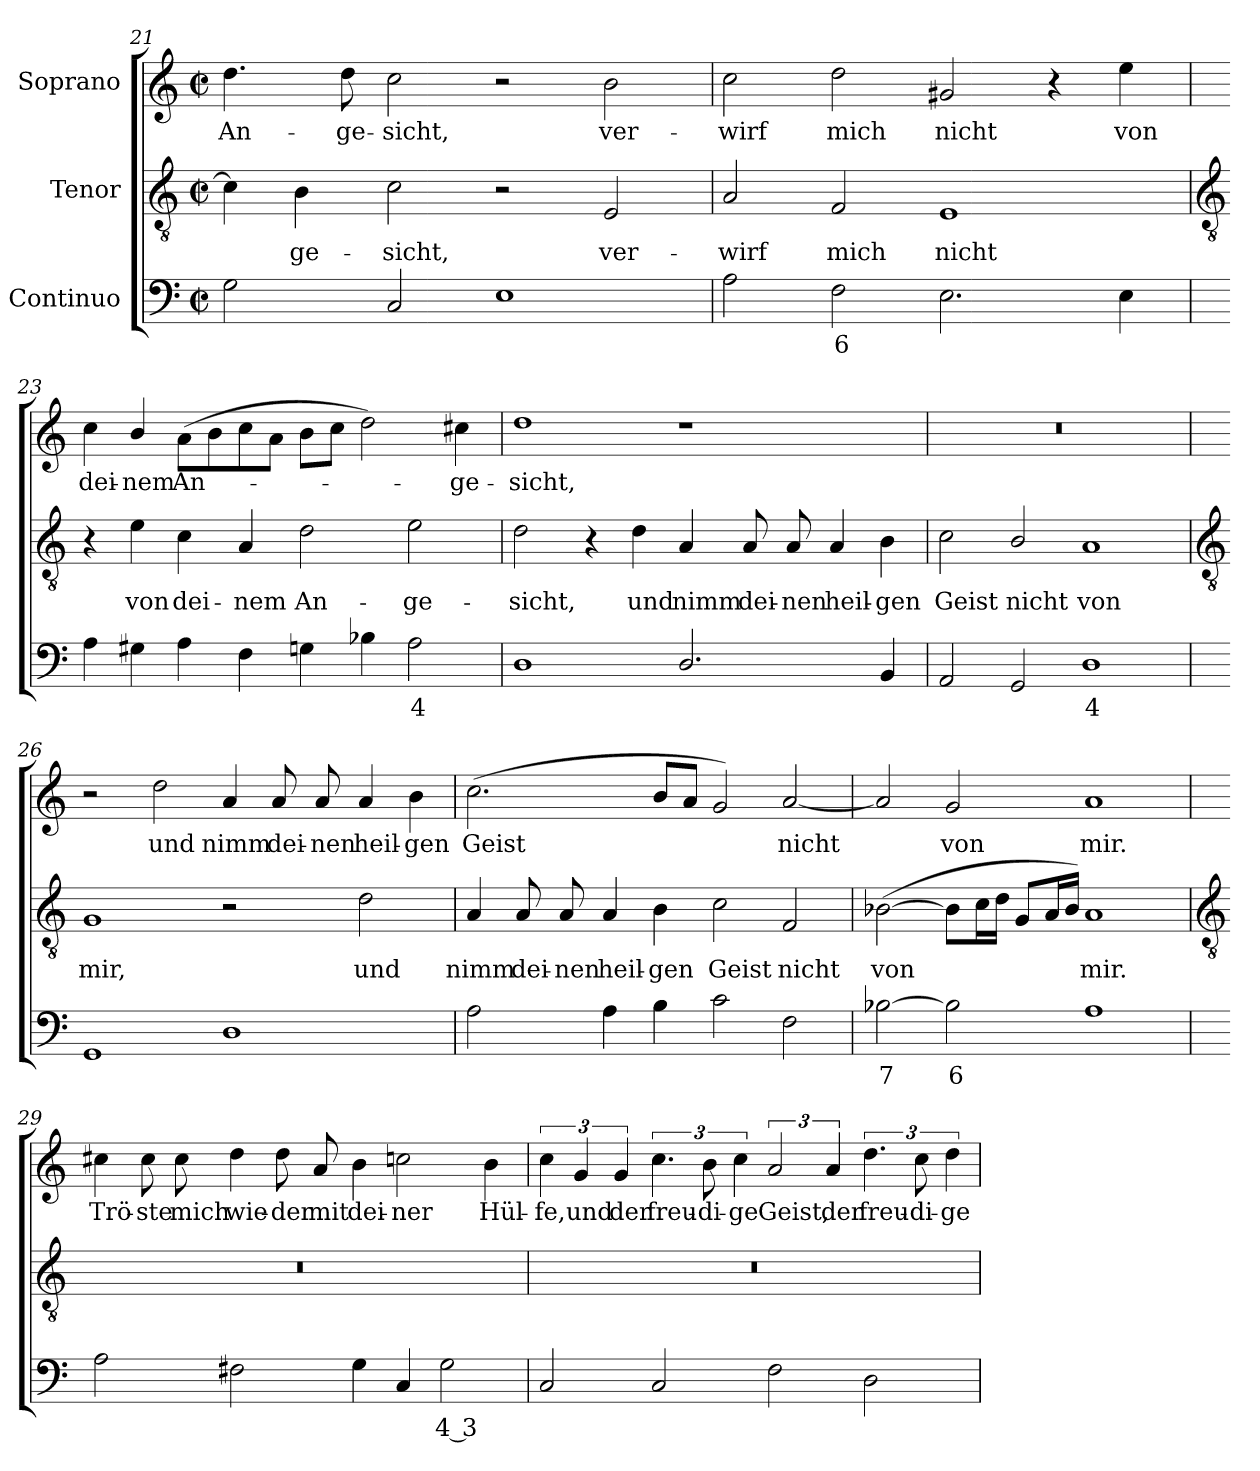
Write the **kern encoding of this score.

**kern	**text	**kern	**text	**kern	**text
*part3	*part3	*part2	*part2	*part1	*part1
*staff3	*staff3	*staff2	*staff2	*staff1	*staff1
*I"Continuo	*	*I"Tenor	*	*I"Soprano	*
*clefF4	*	*clefGv2	*	*clefG2	*
*k[]	*	*k[]	*	*k[]	*
*C:	*	*C:	*	*C:	*
*M4/2	*	*M4/2	*	*M4/2	*
*met(c|)	*	*met(c|)	*	*met(c|)	*
=21	=21	=21	=21	=21	=21
!	!	!	!	!	!LO:LY:b
2G	.	4c]	.	4.dd	An-
!	!	!	!LO:LY:b	!	!
.	.	4B	ge-	.	.
!	!	!	!	!	!LO:LY:b
.	.	.	.	8dd	-ge-
!	!	!	!LO:LY:b	!	!LO:LY:b
2C	.	2c	-sicht,	2cc	-sicht,
1E	.	2r	.	2r	.
!	!	!	!LO:LY:b	!	!LO:LY:b
.	.	2E	ver-	2b	ver-
=22	=22	=22	=22	=22	=22
!	!	!	!LO:LY:b	!	!LO:LY:b
2A	.	2A	-wirf	2cc	-wirf
!	!LO:LY:b	!	!LO:LY:b	!	!LO:LY:b
2F	6	2F	mich	2dd	mich
!	!	!	!LO:LY:b	!	!LO:LY:b
2.E	.	1E	nicht	2g#X	nicht
.	.	.	.	4r	.
!	!	!	!	!	!LO:LY:b
4E	.	.	.	4ee	von
!!LO:LB:g=z
=23	=23	=23	=23	=23	=23
*	*	*clefGv2	*	*	*
!	!	!	!	!	!LO:LY:b
4A	.	4r	.	4cc	dei-
!	!	!	!LO:LY:b	!	!LO:LY:b
4G#X	.	4e	von	4b/	-nem
!	!	!	!LO:LY:b	!	!LO:LY:b
4A	.	4c	dei-	(>8aL	An-
.	.	.	.	8b	.
!	!	!	!LO:LY:b	!	!
4F	.	4A	-nem	8cc	.
.	.	.	.	8aJ	.
!	!	!	!LO:LY:b	!	!
4Gn	.	2d	An-	8bL	.
.	.	.	.	8ccJ	.
4B-X	.	.	.	2dd)	.
!	!LO:LY:b	!	!LO:LY:b	!	!
2A	4	2e	-ge-	.	.
!	!	!	!	!	!LO:LY:b
.	.	.	.	4cc#X	ge-
=24	=24	=24	=24	=24	=24
!	!	!	!LO:LY:b	!	!LO:LY:b
1D	.	2d	-sicht,	1dd	-sicht,
.	.	4r	.	.	.
!	!	!	!LO:LY:b	!	!
.	.	4d	und	.	.
!	!	!	!LO:LY:b	!	!
2.D/	.	4A	nimm	1r	.
!	!	!	!LO:LY:b	!	!
.	.	8A	dei-	.	.
!	!	!	!LO:LY:b	!	!
.	.	8A	-nen	.	.
!	!	!	!LO:LY:b	!	!
.	.	4A	heil-	.	.
!	!	!	!LO:LY:b	!	!
4BB	.	4B	-gen	.	.
=25	=25	=25	=25	=25	=25
!	!	!	!LO:LY:b	!	!
2AA	.	2c	Geist	0r	.
!	!	!	!LO:LY:b	!	!
2GG	.	2B/	nicht	.	.
!	!LO:LY:b	!	!LO:LY:b	!	!
1D	4	1A	von	.	.
!!LO:LB:g=z
=26	=26	=26	=26	=26	=26
*	*	*clefGv2	*	*	*
!	!	!	!LO:LY:b	!	!
1GG	.	1G	mir,	2r	.
!	!	!	!	!	!LO:LY:b
.	.	.	.	2dd	und
!	!	!	!	!	!LO:LY:b
1D	.	2r	.	4a	nimm
!	!	!	!	!	!LO:LY:b
.	.	.	.	8a	dei-
!	!	!	!	!	!LO:LY:b
.	.	.	.	8a	-nen
!	!	!	!LO:LY:b	!	!LO:LY:b
.	.	2d	und	4a	heil-
!	!	!	!	!	!LO:LY:b
.	.	.	.	4b	-gen
=27	=27	=27	=27	=27	=27
!	!	!	!LO:LY:b	!	!LO:LY:b
2A	.	4A	nimm	(<2.cc	Geist
!	!	!	!LO:LY:b	!	!
.	.	8A	dei-	.	.
!	!	!	!LO:LY:b	!	!
.	.	8A	-nen	.	.
!	!	!	!LO:LY:b	!	!
4A	.	4A	heil-	.	.
!	!	!	!LO:LY:b	!	!
4B	.	4B	-gen	8bL	.
.	.	.	.	8aJ	.
!	!	!	!LO:LY:b	!	!
2c	.	2c	Geist	2g)	.
!	!	!	!LO:LY:b	!	!LO:LY:b
2F	.	2F	nicht	[2a	nicht
=28	=28	=28	=28	=28	=28
!	!LO:LY:b	!	!LO:LY:b	!	!
[2B-X	7	(<[2B-X	von	2a]	.
!	!LO:LY:b	!	!	!	!LO:LY:b
2B-]	6	8B-L]	.	2g	von
.	.	16cL	.	.	.
.	.	16dJJ	.	.	.
.	.	8GL	.	.	.
.	.	16AL	.	.	.
.	.	16B-JJ)	.	.	.
!	!	!	!LO:LY:b	!	!LO:LY:b
1A	.	1A	mir.	1a	mir.
!!LO:LB:g=z
=29	=29	=29	=29	=29	=29
*	*	*clefGv2	*	*	*
!	!	!	!	!	!LO:LY:b
2A	.	0r	.	4cc#X	Trö-
!	!	!	!	!	!LO:LY:b
.	.	.	.	8cc#	-ste
!	!	!	!	!	!LO:LY:b
.	.	.	.	8cc#	mich
!	!	!	!	!	!LO:LY:b
2F#X	.	.	.	4dd	wie-
!	!	!	!	!	!LO:LY:b
.	.	.	.	8dd	-der
!	!	!	!	!	!LO:LY:b
.	.	.	.	8a	mit
!	!	!	!	!	!LO:LY:b
4G	.	.	.	4b	dei-
!	!	!	!	!	!LO:LY:b
4C	.	.	.	2ccn	-ner
!	!LO:LY:b	!	!	!	!
2G	4 3	.	.	.	.
!	!	!	!	!	!LO:LY:b
.	.	.	.	4b	Hül-
=30	=30	=30	=30	=30	=30
!	!	!	!	!	!LO:LY:b
2C	.	0r	.	6cc	-fe,
!	!	!	!	!	!LO:LY:b
.	.	.	.	6g	und
!	!	!	!	!	!LO:LY:b
.	.	.	.	6g	der
!	!	!	!	!	!LO:LY:b
2C	.	.	.	6.cc	freu-
!	!	!	!	!	!LO:LY:b
.	.	.	.	12b	-di-
!	!	!	!	!	!LO:LY:b
.	.	.	.	6cc	-ge
!	!	!	!	!	!LO:LY:b
2F	.	.	.	3a	Geist,
!	!	!	!	!	!LO:LY:b
.	.	.	.	6a	der
!	!	!	!	!	!LO:LY:b
2D	.	.	.	6.dd	freu-
!	!	!	!	!	!LO:LY:b
.	.	.	.	12cc	-di-
!	!	!	!	!	!LO:LY:b
.	.	.	.	6dd	-ge
=	=	=	=	=	=
*-	*-	*-	*-	*-	*-
